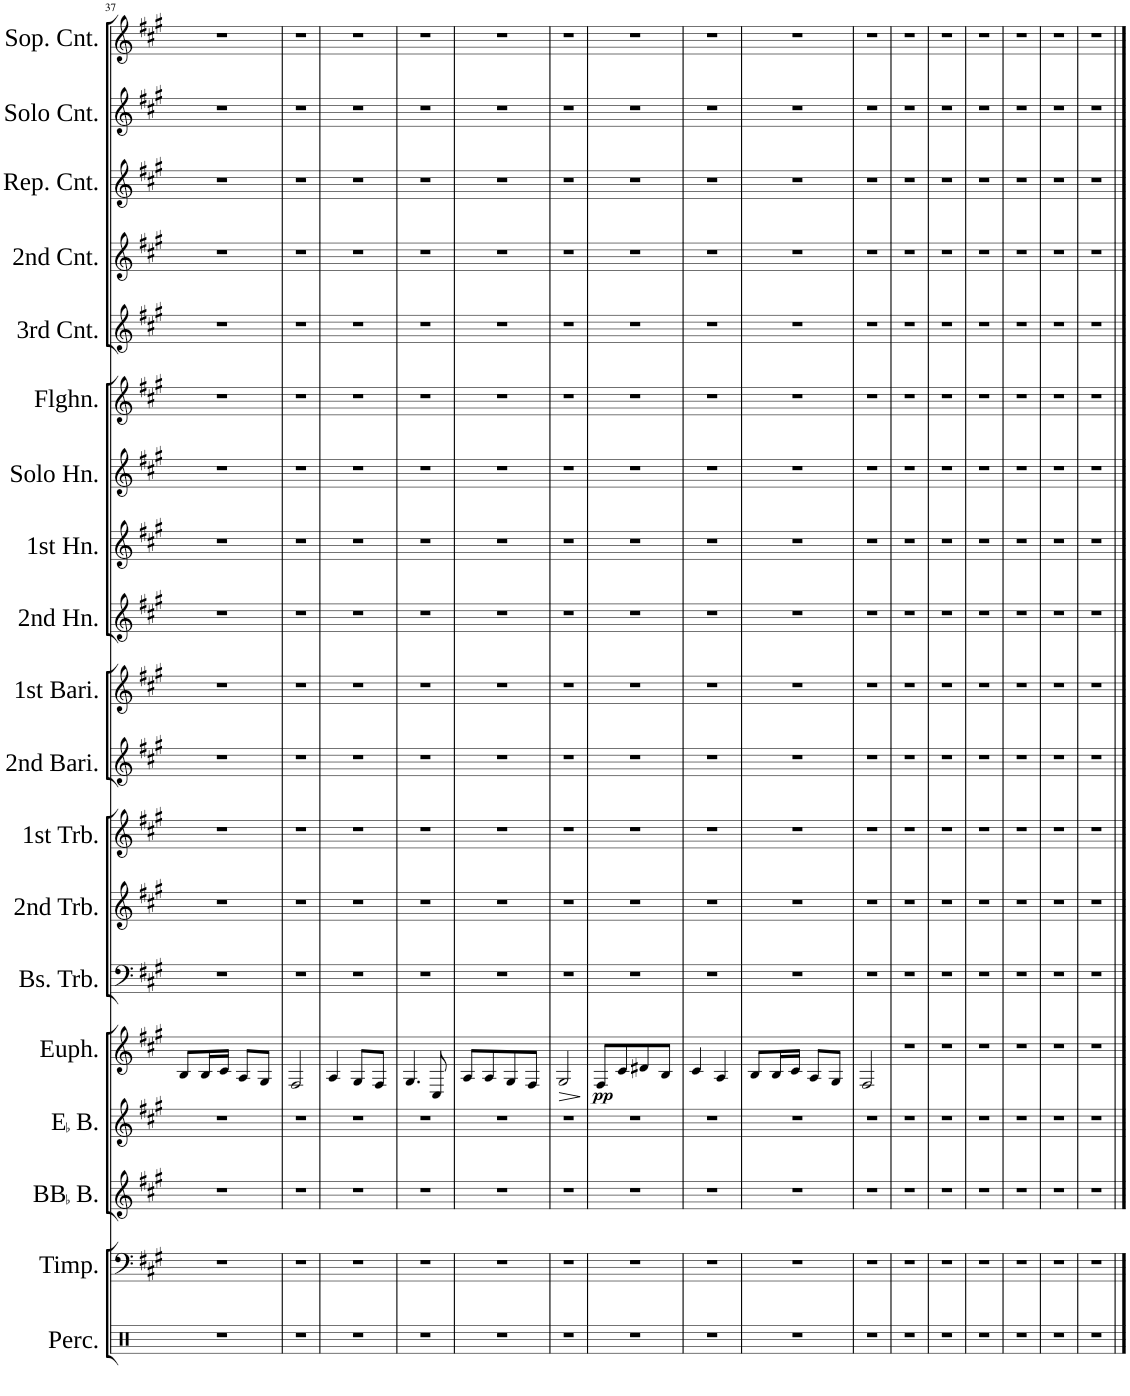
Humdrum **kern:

**kern	**kern	**kern	**kern	**kern	**dynam	**kern	**kern	**kern	**kern	**kern	**kern	**kern	**kern	**kern	**kern	**kern	**kern	**kern	**kern
*part19	*part18	*part17	*part16	*part15	*part15	*part14	*part13	*part12	*part11	*part10	*part9	*part8	*part7	*part6	*part5	*part4	*part3	*part2	*part1
*staff19	*staff18	*staff17	*staff16	*staff15	*staff15	*staff14	*staff13	*staff12	*staff11	*staff10	*staff9	*staff8	*staff7	*staff6	*staff5	*staff4	*staff3	*staff2	*staff1
*I"Percussion	*I"Timpani	*I"BBaccidentalFlat Bass	*I"EaccidentalFlat Bass	*I"Euphonium	*	*I"Bass Trombone	*I"2nd Trombone	*I"1st Trombone	*I"2nd Baritone	*I"1st Baritone	*I"2nd Horn	*I"1st Horn	*I"Solo Horn	*I"Flugel Horn	*I"3rd Cornet	*I"2nd Cornet	*I"Repiano Cornet	*I"Solo Cornet	*I"Soprano Cornet
*I'Perc.	*I'Timp.	*I'BBaccidentalFlat B.	*I'EaccidentalFlat B.	*I'Euph.	*	*I'Bs. Trb.	*I'2nd Trb.	*I'1st Trb.	*I'2nd Bari.	*I'1st Bari.	*I'2nd Hn.	*I'1st Hn.	*I'Solo Hn.	*I'Flghn.	*I'3rd Cnt.	*I'2nd Cnt.	*I'Rep. Cnt.	*I'Solo Cnt.	*I'Sop. Cnt.
!!LO:PB:g=z
*clefX	*clefF4	*clefG2	*clefG2	*clefG2	*	*clefF4	*clefG2	*clefG2	*clefG2	*clefG2	*clefG2	*clefG2	*clefG2	*clefG2	*clefG2	*clefG2	*clefG2	*clefG2	*clefG2
*	*	*	*	*	*	*	*	*	*	*	*ITrd4c7	*ITrd4c7	*ITrd4c7	*ITrd4c7	*ITrd1c2	*ITrd1c2	*ITrd1c2	*ITrd1c2	*ITrd1c2
*k[]	*k[f#c#g#]	*k[f#c#g#]	*k[f#c#g#]	*k[f#c#g#]	*	*k[f#c#g#]	*k[f#c#g#]	*k[f#c#g#]	*k[f#c#g#]	*k[f#c#g#]	*k[f#c#g#]	*k[f#c#g#]	*k[f#c#g#]	*k[f#c#g#]	*k[f#c#g#]	*k[f#c#g#]	*k[f#c#g#]	*k[f#c#g#]	*k[f#c#g#]
*M2/4	*M2/4	*M2/4	*M2/4	*M2/4	*	*M2/4	*M2/4	*M2/4	*M2/4	*M2/4	*M2/4	*M2/4	*M2/4	*M2/4	*M2/4	*M2/4	*M2/4	*M2/4	*M2/4
=37	=37	=37	=37	=37	=37	=37	=37	=37	=37	=37	=37	=37	=37	=37	=37	=37	=37	=37	=37
2r	2r	2r	2r	8B/L	.	2r	2r	2r	2r	2r	2r	2r	2r	2r	2r	2r	2r	2r	2r
.	.	.	.	16B/L	.	.	.	.	.	.	.	.	.	.	.	.	.	.	.
.	.	.	.	16c#/JJ	.	.	.	.	.	.	.	.	.	.	.	.	.	.	.
.	.	.	.	8A/L	.	.	.	.	.	.	.	.	.	.	.	.	.	.	.
.	.	.	.	8G#/J	.	.	.	.	.	.	.	.	.	.	.	.	.	.	.
=38	=38	=38	=38	=38	=38	=38	=38	=38	=38	=38	=38	=38	=38	=38	=38	=38	=38	=38	=38
2r	2r	2r	2r	2F#/	.	2r	2r	2r	2r	2r	2r	2r	2r	2r	2r	2r	2r	2r	2r
=39	=39	=39	=39	=39	=39	=39	=39	=39	=39	=39	=39	=39	=39	=39	=39	=39	=39	=39	=39
2r	2r	2r	2r	4A/	.	2r	2r	2r	2r	2r	2r	2r	2r	2r	2r	2r	2r	2r	2r
.	.	.	.	8G#/L	.	.	.	.	.	.	.	.	.	.	.	.	.	.	.
.	.	.	.	8F#/J	.	.	.	.	.	.	.	.	.	.	.	.	.	.	.
=40	=40	=40	=40	=40	=40	=40	=40	=40	=40	=40	=40	=40	=40	=40	=40	=40	=40	=40	=40
2r	2r	2r	2r	4.G#/	.	2r	2r	2r	2r	2r	2r	2r	2r	2r	2r	2r	2r	2r	2r
.	.	.	.	8C#/	.	.	.	.	.	.	.	.	.	.	.	.	.	.	.
=41	=41	=41	=41	=41	=41	=41	=41	=41	=41	=41	=41	=41	=41	=41	=41	=41	=41	=41	=41
2r	2r	2r	2r	8A/L	.	2r	2r	2r	2r	2r	2r	2r	2r	2r	2r	2r	2r	2r	2r
.	.	.	.	8A/	.	.	.	.	.	.	.	.	.	.	.	.	.	.	.
.	.	.	.	8G#/	.	.	.	.	.	.	.	.	.	.	.	.	.	.	.
.	.	.	.	8F#/J	.	.	.	.	.	.	.	.	.	.	.	.	.	.	.
=42	=42	=42	=42	=42	=42	=42	=42	=42	=42	=42	=42	=42	=42	=42	=42	=42	=42	=42	=42
!	!	!	!	!	!LO:HP:b	!	!	!	!	!	!	!	!	!	!	!	!	!	!
2r	2r	2r	2r	2G#/	>	2r	2r	2r	2r	2r	2r	2r	2r	2r	2r	2r	2r	2r	2r
.	.	.	.	.	]	.	.	.	.	.	.	.	.	.	.	.	.	.	.
=43	=43	=43	=43	=43	=43	=43	=43	=43	=43	=43	=43	=43	=43	=43	=43	=43	=43	=43	=43
!	!	!	!	!	!LO:DY:b	!	!	!	!	!	!	!	!	!	!	!	!	!	!
2r	2r	2r	2r	8F#/L	pp	2r	2r	2r	2r	2r	2r	2r	2r	2r	2r	2r	2r	2r	2r
.	.	.	.	8c#/	.	.	.	.	.	.	.	.	.	.	.	.	.	.	.
.	.	.	.	8d#X/	.	.	.	.	.	.	.	.	.	.	.	.	.	.	.
.	.	.	.	8B/J	.	.	.	.	.	.	.	.	.	.	.	.	.	.	.
=44	=44	=44	=44	=44	=44	=44	=44	=44	=44	=44	=44	=44	=44	=44	=44	=44	=44	=44	=44
2r	2r	2r	2r	4c#/	.	2r	2r	2r	2r	2r	2r	2r	2r	2r	2r	2r	2r	2r	2r
.	.	.	.	4A/	.	.	.	.	.	.	.	.	.	.	.	.	.	.	.
=45	=45	=45	=45	=45	=45	=45	=45	=45	=45	=45	=45	=45	=45	=45	=45	=45	=45	=45	=45
2r	2r	2r	2r	8B/L	.	2r	2r	2r	2r	2r	2r	2r	2r	2r	2r	2r	2r	2r	2r
.	.	.	.	16B/L	.	.	.	.	.	.	.	.	.	.	.	.	.	.	.
.	.	.	.	16c#/JJ	.	.	.	.	.	.	.	.	.	.	.	.	.	.	.
.	.	.	.	8A/L	.	.	.	.	.	.	.	.	.	.	.	.	.	.	.
.	.	.	.	8G#/J	.	.	.	.	.	.	.	.	.	.	.	.	.	.	.
=46	=46	=46	=46	=46	=46	=46	=46	=46	=46	=46	=46	=46	=46	=46	=46	=46	=46	=46	=46
2r	2r	2r	2r	2F#/	.	2r	2r	2r	2r	2r	2r	2r	2r	2r	2r	2r	2r	2r	2r
=47	=47	=47	=47	=47	=47	=47	=47	=47	=47	=47	=47	=47	=47	=47	=47	=47	=47	=47	=47
2r	2r	2r	2r	2r	.	2r	2r	2r	2r	2r	2r	2r	2r	2r	2r	2r	2r	2r	2r
=48	=48	=48	=48	=48	=48	=48	=48	=48	=48	=48	=48	=48	=48	=48	=48	=48	=48	=48	=48
2r	2r	2r	2r	2r	.	2r	2r	2r	2r	2r	2r	2r	2r	2r	2r	2r	2r	2r	2r
=49	=49	=49	=49	=49	=49	=49	=49	=49	=49	=49	=49	=49	=49	=49	=49	=49	=49	=49	=49
2r	2r	2r	2r	2r	.	2r	2r	2r	2r	2r	2r	2r	2r	2r	2r	2r	2r	2r	2r
=50	=50	=50	=50	=50	=50	=50	=50	=50	=50	=50	=50	=50	=50	=50	=50	=50	=50	=50	=50
2r	2r	2r	2r	2r	.	2r	2r	2r	2r	2r	2r	2r	2r	2r	2r	2r	2r	2r	2r
=51	=51	=51	=51	=51	=51	=51	=51	=51	=51	=51	=51	=51	=51	=51	=51	=51	=51	=51	=51
2r	2r	2r	2r	2r	.	2r	2r	2r	2r	2r	2r	2r	2r	2r	2r	2r	2r	2r	2r
=52	=52	=52	=52	=52	=52	=52	=52	=52	=52	=52	=52	=52	=52	=52	=52	=52	=52	=52	=52
2r	2r	2r	2r	2r	.	2r	2r	2r	2r	2r	2r	2r	2r	2r	2r	2r	2r	2r	2r
==	==	==	==	==	==	==	==	==	==	==	==	==	==	==	==	==	==	==	==
*-	*-	*-	*-	*-	*-	*-	*-	*-	*-	*-	*-	*-	*-	*-	*-	*-	*-	*-	*-
